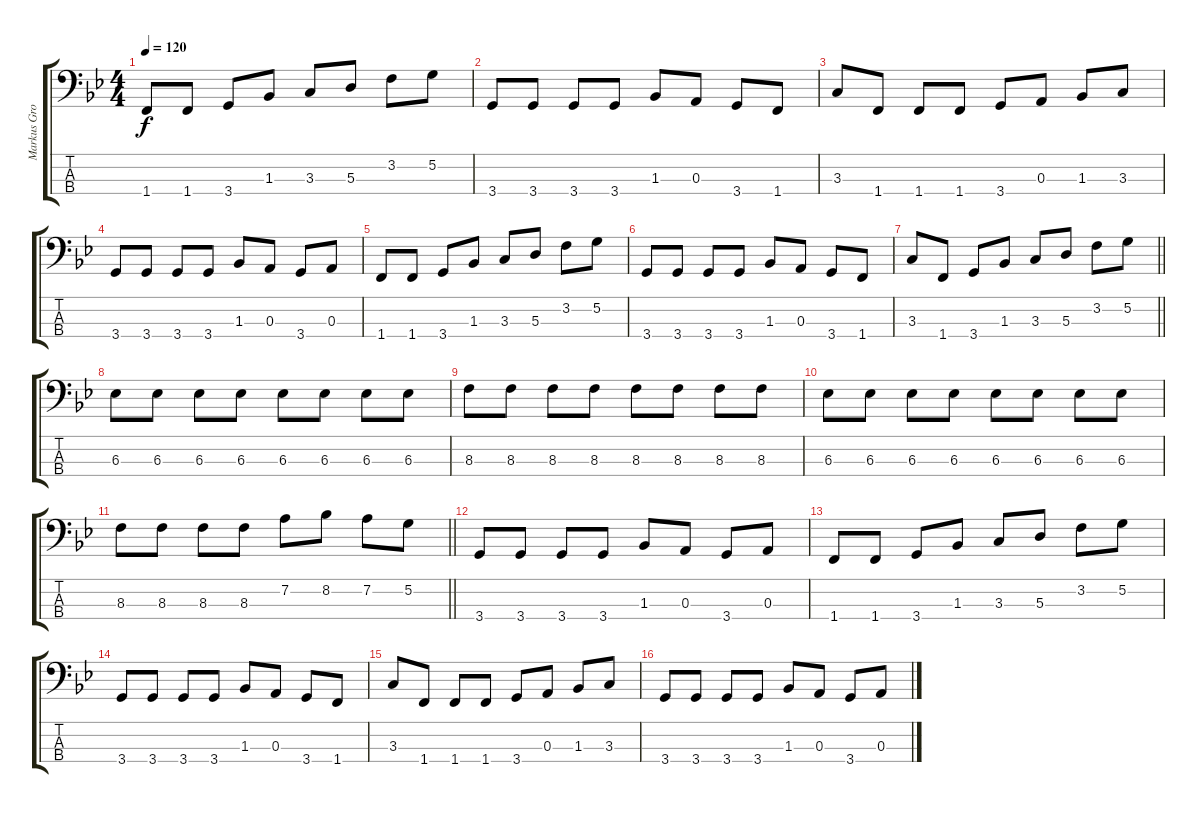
\track ("Markus Grosskopf" "Markus Gro") {instrument electricbassfinger}
\staff {score tabs}
\tuning (G2 D2 A1 E1) {hide}
\ts (4 4)
\tempo 120
\clef f4
\ks gminor
1.4.8{dy f} 1.4.8 3.4.8 1.3.8 3.3.8 5.3.8 3.2.8 5.2.8 |
3.4.8 3.4.8 3.4.8 3.4.8 1.3.8 0.3.8 3.4.8 1.4.8 |
3.3.8 1.4.8 1.4.8 1.4.8 3.4.8 0.3.8 1.3.8 3.3.8 |
3.4.8 3.4.8 3.4.8 3.4.8 1.3.8 0.3.8 3.4.8 0.3.8 |
1.4.8 1.4.8 3.4.8 1.3.8 3.3.8 5.3.8 3.2.8 5.2.8 |
3.4.8 3.4.8 3.4.8 3.4.8 1.3.8 0.3.8 3.4.8 1.4.8 |
\barLineRight lightlight
3.3.8 1.4.8 3.4.8 1.3.8 3.3.8 5.3.8 3.2.8 5.2.8 |
6.3.8 6.3.8 6.3.8 6.3.8 6.3.8 6.3.8 6.3.8 6.3.8 |
8.3.8 8.3.8 8.3.8 8.3.8 8.3.8 8.3.8 8.3.8 8.3.8 |
6.3.8 6.3.8 6.3.8 6.3.8 6.3.8 6.3.8 6.3.8 6.3.8 |
\barLineRight lightlight
8.3.8 8.3.8 8.3.8 8.3.8 7.2.8 8.2.8 7.2.8 5.2.8 |
3.4.8 3.4.8 3.4.8 3.4.8 1.3.8 0.3.8 3.4.8 0.3.8 |
1.4.8 1.4.8 3.4.8 1.3.8 3.3.8 5.3.8 3.2.8 5.2.8 |
3.4.8 3.4.8 3.4.8 3.4.8 1.3.8 0.3.8 3.4.8 1.4.8 |
3.3.8 1.4.8 1.4.8 1.4.8 3.4.8 0.3.8 1.3.8 3.3.8 |
3.4.8 3.4.8 3.4.8 3.4.8 1.3.8 0.3.8 3.4.8 0.3.8
